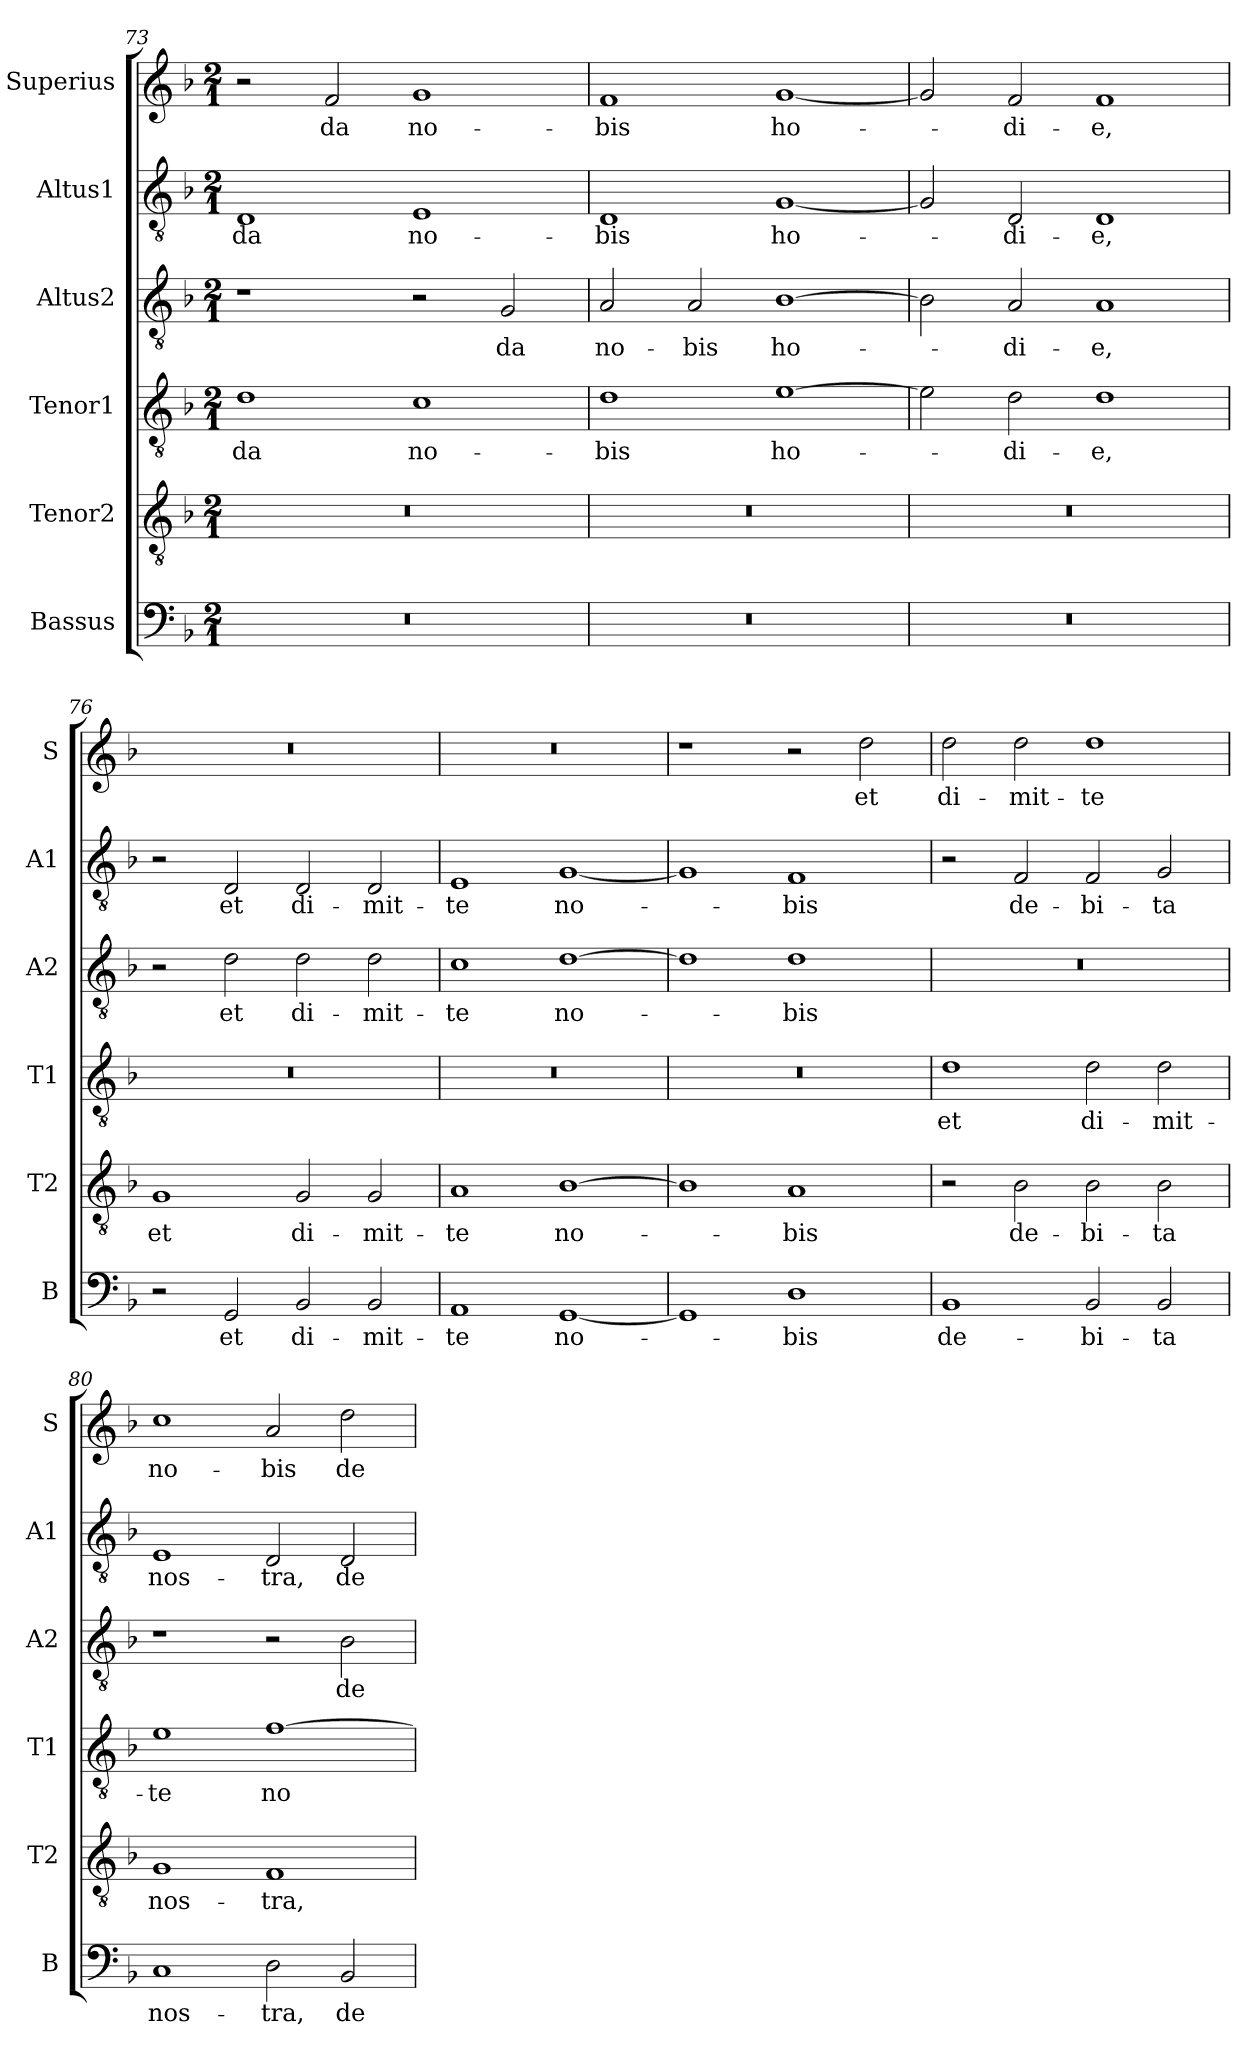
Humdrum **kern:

**kern	**text	**kern	**text	**kern	**text	**kern	**text	**kern	**text	**kern	**text
*part6	*part6	*part5	*part5	*part4	*part4	*part3	*part3	*part2	*part2	*part1	*part1
*staff6	*staff6	*staff5	*staff5	*staff4	*staff4	*staff3	*staff3	*staff2	*staff2	*staff1	*staff1
*I"Bassus	*	*I"Tenor2	*	*I"Tenor1	*	*I"Altus2	*	*I"Altus1	*	*I"Superius	*
*I'B	*	*I'T2	*	*I'T1	*	*I'A2	*	*I'A1	*	*I'S	*
*clefF4	*	*clefGv2	*	*clefGv2	*	*clefGv2	*	*clefGv2	*	*clefG2	*
*k[b-]	*	*k[b-]	*	*k[b-]	*	*k[b-]	*	*k[b-]	*	*k[b-]	*
*M2/1	*	*M2/1	*	*M2/1	*	*M2/1	*	*M2/1	*	*M2/1	*
=73	=73	=73	=73	=73	=73	=73	=73	=73	=73	=73	=73
0r	.	0r	.	1d	da	1r	.	1D	da	2r	.
.	.	.	.	.	.	.	.	.	.	2f/	da
.	.	.	.	1c	no-	2r	.	1E	no-	1g	no-
.	.	.	.	.	.	2G/	da	.	.	.	.
=74	=74	=74	=74	=74	=74	=74	=74	=74	=74	=74	=74
0r	.	0r	.	1d	-bis	2A/	no-	1D	-bis	1f	-bis
.	.	.	.	.	.	2A/	-bis	.	.	.	.
.	.	.	.	[1e	ho-	[1B-	ho-	[1G	ho-	[1g	ho-
=75	=75	=75	=75	=75	=75	=75	=75	=75	=75	=75	=75
0r	.	0r	.	2e\]	.	2B-\]	.	2G/]	.	2g/]	.
.	.	.	.	2d\	-di-	2A/	-di-	2D/	-di-	2f/	-di-
.	.	.	.	1d	-e,	1A	-e,	1D	-e,	1f	-e,
=76	=76	=76	=76	=76	=76	=76	=76	=76	=76	=76	=76
2r	.	1G	et	0r	.	2r	.	2r	.	0r	.
2GG/	et	.	.	.	.	2d\	et	2D/	et	.	.
2BB-/	di-	2G/	di-	.	.	2d\	di-	2D/	di-	.	.
2BB-/	-mit-	2G/	-mit-	.	.	2d\	-mit-	2D/	-mit-	.	.
=77	=77	=77	=77	=77	=77	=77	=77	=77	=77	=77	=77
1AA	-te	1A	-te	0r	.	1c	-te	1E	-te	0r	.
[1GG	no-	[1B-	no-	.	.	[1d	no-	[1G	no-	.	.
=78	=78	=78	=78	=78	=78	=78	=78	=78	=78	=78	=78
1GG]	.	1B-]	.	0r	.	1d]	.	1G]	.	1r	.
1D	-bis	1A	-bis	.	.	1d	-bis	1F	-bis	2r	.
.	.	.	.	.	.	.	.	.	.	2dd\	et
=79	=79	=79	=79	=79	=79	=79	=79	=79	=79	=79	=79
1BB-	de-	2r	.	1d	et	0r	.	2r	.	2dd\	di-
.	.	2B-\	de-	.	.	.	.	2F/	de-	2dd\	-mit-
2BB-/	-bi-	2B-\	-bi-	2d\	di-	.	.	2F/	-bi-	1dd	-te
2BB-/	-ta	2B-\	-ta	2d\	-mit-	.	.	2G/	-ta	.	.
=80	=80	=80	=80	=80	=80	=80	=80	=80	=80	=80	=80
1C	nos-	1G	nos-	1e	-te	1r	.	1E	nos-	1cc	no-
2D\	-tra,	1F	-tra,	[1f	no-	2r	.	2D/	-tra,	2a/	-bis
2BB-/	de-	.	.	.	.	2B-\	de-	2D/	de-	2dd\	de-
=	=	=	=	=	=	=	=	=	=	=	=
*-	*-	*-	*-	*-	*-	*-	*-	*-	*-	*-	*-
